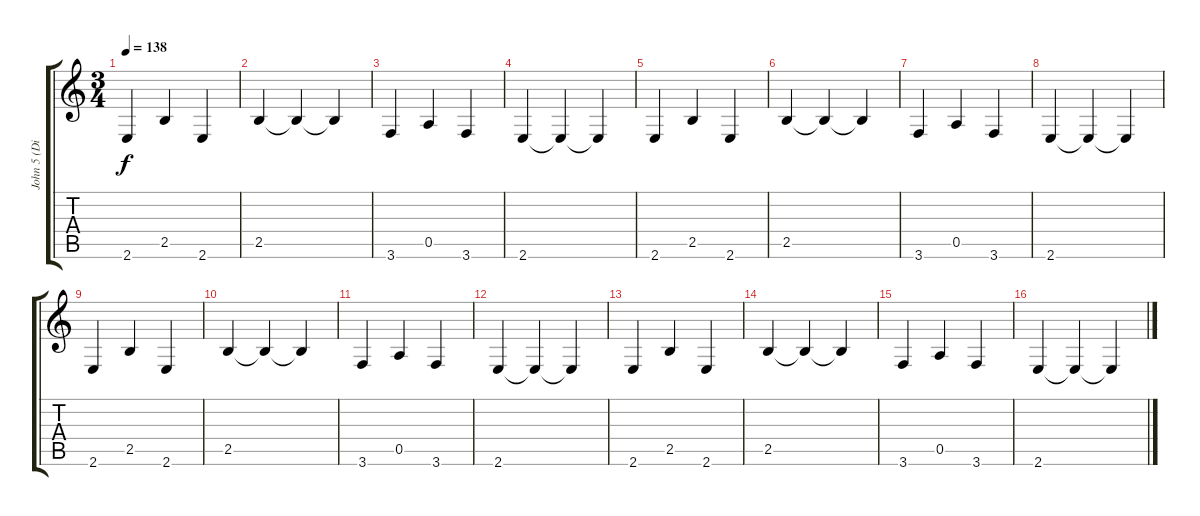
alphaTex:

\track ("John 5 (Distortion)" "John 5 (Di") {instrument distortionguitar}
\staff {score tabs}
\tuning (E4 B3 G3 D3 A2 D2) {hide}
\ts (3 4)
\tempo 138
\clef g2
\ks c
2.6.4{dy f} 2.5.4 2.6.4 |
2.5.4 2.5{t}.4 2.5{t}.4 |
3.6.4 0.5.4 3.6.4 |
2.6.4 2.6{t}.4 2.6{t}.4 |
2.6.4 2.5.4 2.6.4 |
2.5.4 2.5{t}.4 2.5{t}.4 |
3.6.4 0.5.4 3.6.4 |
2.6.4 2.6{t}.4 2.6{t}.4 |
2.6.4 2.5.4 2.6.4 |
2.5.4 2.5{t}.4 2.5{t}.4 |
3.6.4 0.5.4 3.6.4 |
2.6.4 2.6{t}.4 2.6{t}.4 |
2.6.4 2.5.4 2.6.4 |
2.5.4 2.5{t}.4 2.5{t}.4 |
3.6.4 0.5.4 3.6.4 |
2.6.4 2.6{t}.4 2.6{t}.4
